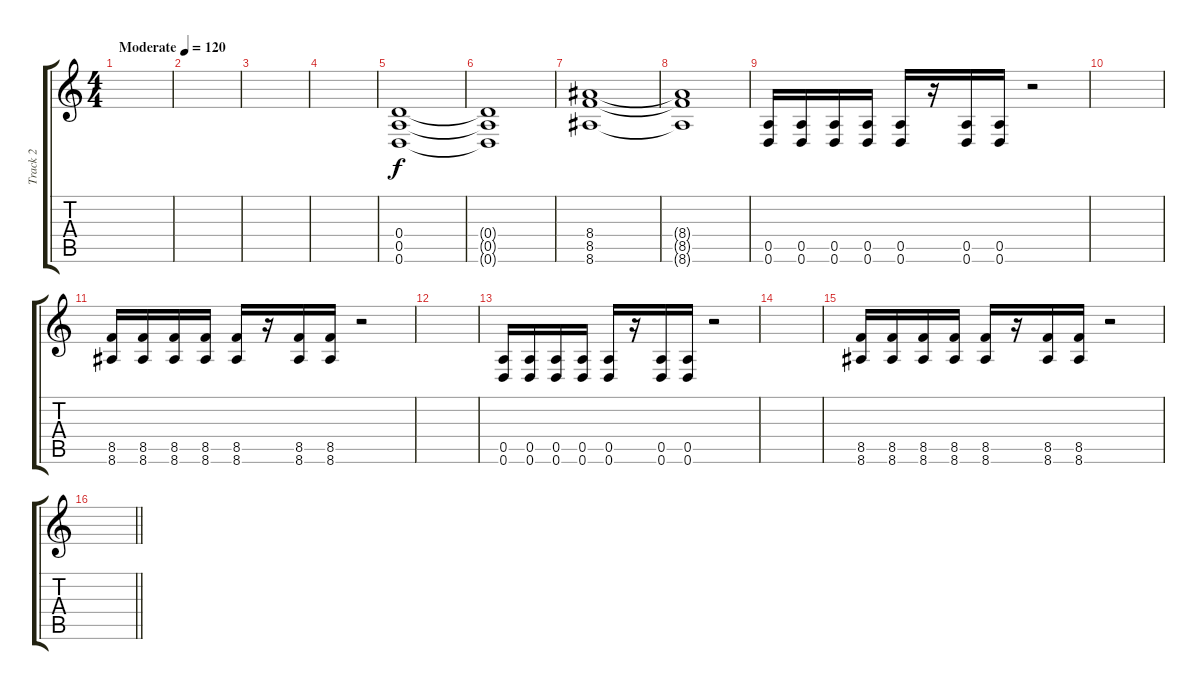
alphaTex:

\track ("Track 2" "Track 2") {instrument distortionguitar}
\staff {score tabs}
\tuning (E4 B3 G3 D3 A2 D2) {hide}
\ts (4 4)
\tempo (120 "Moderate")
\clef g2
\ks c
|
|
|
|
(0.4 0.5 0.6).1 |
(0.4{t} 0.5{t} 0.6{t}).1 |
(8.4 8.5 8.6).1 |
(8.4{t} 8.5{t} 8.6{t}).1 |
(0.5 0.6).16 (0.5 0.6).16 (0.5 0.6).16 (0.5 0.6).16 (0.5 0.6).16 r.16 (0.5 0.6).16 (0.5 0.6).16 r.2 |
|
(8.5 8.6).16 (8.5 8.6).16 (8.5 8.6).16 (8.5 8.6).16 (8.5 8.6).16 r.16 (8.5 8.6).16 (8.5 8.6).16 r.2 |
|
(0.5 0.6).16 (0.5 0.6).16 (0.5 0.6).16 (0.5 0.6).16 (0.5 0.6).16 r.16 (0.5 0.6).16 (0.5 0.6).16 r.2 |
|
(8.5 8.6).16 (8.5 8.6).16 (8.5 8.6).16 (8.5 8.6).16 (8.5 8.6).16 r.16 (8.5 8.6).16 (8.5 8.6).16 r.2 |
\barLineRight lightlight
